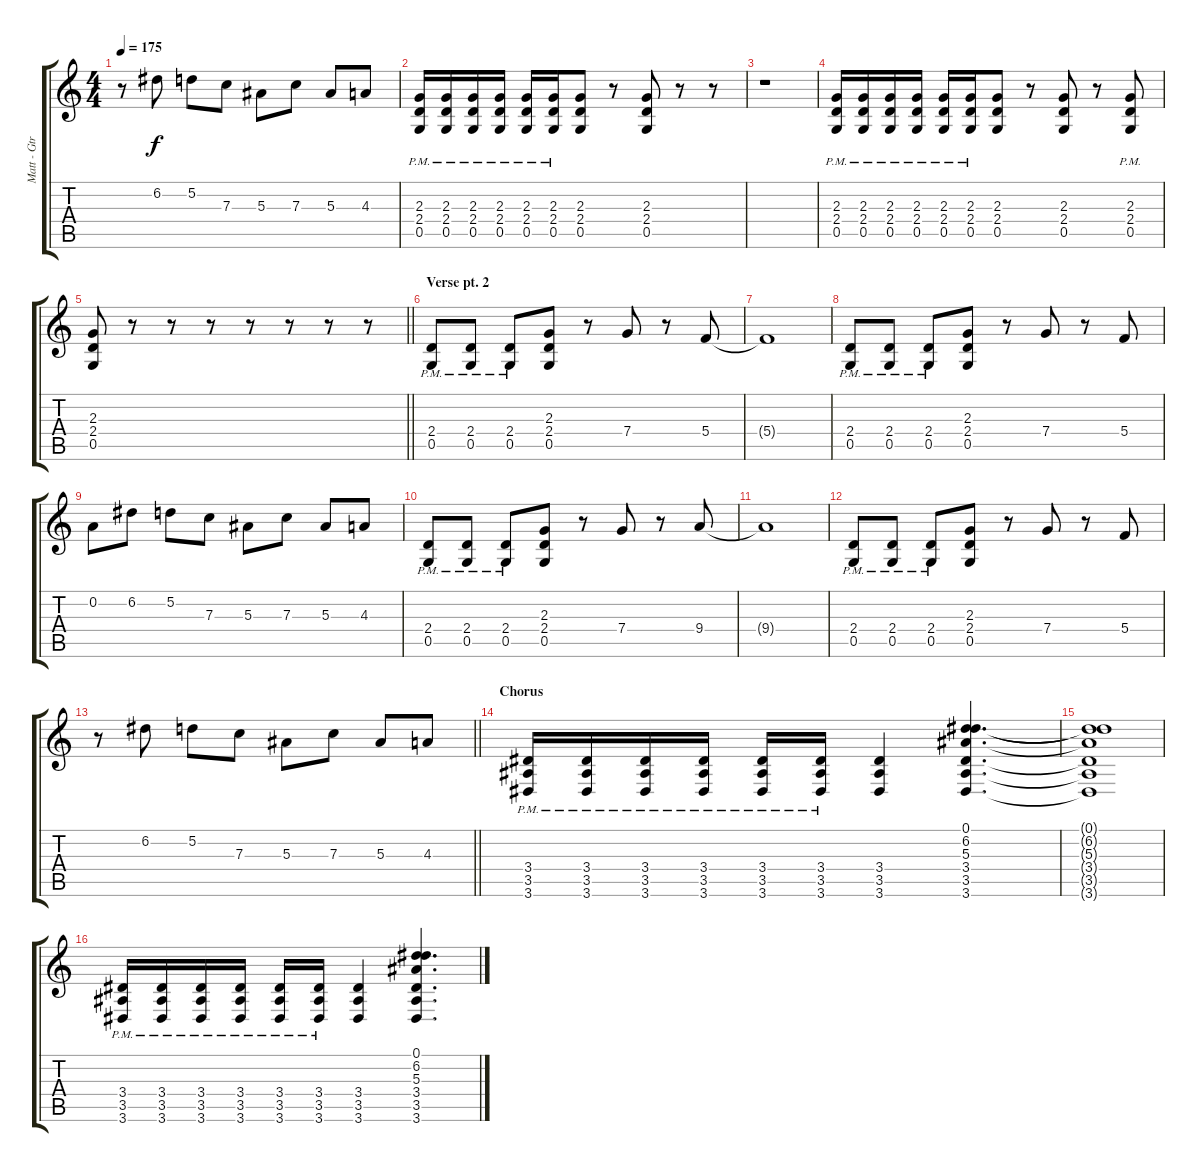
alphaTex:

\track ("Matt - Gtr. 1" "Matt - Gtr") {instrument distortionguitar}
\staff {score tabs}
\tuning (D4 A3 F3 C3 G2 C2) {hide}
\ts (4 4)
\tempo 175
\clef g2
\ks c
r.8{dy f} 6.2.8 5.2.8 7.3.8 5.3.8 7.3.8 5.3.8 4.3.8 |
(2.3{pm} 2.4{pm} 0.5{pm}).16{instrument distortionguitar} (2.3{pm} 2.4{pm} 0.5{pm}).16 (2.3{pm} 2.4{pm} 0.5{pm}).16 (2.3{pm} 2.4{pm} 0.5{pm}).16 (2.3{pm} 2.4{pm} 0.5{pm}).16 (2.3{pm} 2.4{pm} 0.5{pm}).16 (2.3 2.4 0.5).8 r.8 (2.3 2.4 0.5).8 r.8 r.8 |
r.1 |
(2.3{pm} 2.4{pm} 0.5{pm}).16 (2.3{pm} 2.4{pm} 0.5{pm}).16 (2.3{pm} 2.4{pm} 0.5{pm}).16 (2.3{pm} 2.4{pm} 0.5{pm}).16 (2.3{pm} 2.4{pm} 0.5{pm}).16 (2.3{pm} 2.4{pm} 0.5{pm}).16 (2.3 2.4 0.5).8 r.8 (2.3 2.4 0.5).8 r.8 (2.3{pm} 2.4{pm} 0.5{pm}).8 |
\barLineRight lightlight
(2.3 2.4 0.5).8 r.8 r.8 r.8 r.8 r.8 r.8 r.8 |
\section ("" "Verse pt. 2")
(2.4{pm} 0.5{pm}).8 (2.4{pm} 0.5{pm}).8 (2.4{pm} 0.5{pm}).8 (2.3 2.4 0.5).8 r.8 7.4.8 r.8 5.4.8 |
5.4{t}.1 |
(2.4{pm} 0.5{pm}).8 (2.4{pm} 0.5{pm}).8 (2.4{pm} 0.5{pm}).8 (2.3 2.4 0.5).8 r.8 7.4.8 r.8 5.4.8 |
0.2.8 6.2.8 5.2.8 7.3.8 5.3.8 7.3.8 5.3.8 4.3.8 |
(2.4{pm} 0.5{pm}).8 (2.4{pm} 0.5{pm}).8 (2.4{pm} 0.5{pm}).8 (2.3 2.4 0.5).8 r.8 7.4.8 r.8 9.4.8 |
9.4{t}.1 |
(2.4{pm} 0.5{pm}).8 (2.4{pm} 0.5{pm}).8 (2.4{pm} 0.5{pm}).8 (2.3 2.4 0.5).8 r.8 7.4.8 r.8 5.4.8 |
\barLineRight lightlight
r.8 6.2.8 5.2.8 7.3.8 5.3.8 7.3.8 5.3.8 4.3.8 |
\section ("" "Chorus")
(3.4{pm} 3.5{pm} 3.6{pm}).16 (3.4{pm} 3.5{pm} 3.6{pm}).16 (3.4{pm} 3.5{pm} 3.6{pm}).16 (3.4{pm} 3.5{pm} 3.6{pm}).16 (3.4{pm} 3.5{pm} 3.6{pm}).16 (3.4{pm} 3.5{pm} 3.6{pm}).16 (3.4 3.5 3.6).4 (0.1 6.2 5.3 3.4 3.5 3.6).4{d} |
(0.1{t} 6.2{t} 5.3{t} 3.4{t} 3.5{t} 3.6{t}).1 |
(3.4{pm} 3.5{pm} 3.6{pm}).16 (3.4{pm} 3.5{pm} 3.6{pm}).16 (3.4{pm} 3.5{pm} 3.6{pm}).16 (3.4{pm} 3.5{pm} 3.6{pm}).16 (3.4{pm} 3.5{pm} 3.6{pm}).16 (3.4{pm} 3.5{pm} 3.6{pm}).16 (3.4 3.5 3.6).4 (0.1 6.2 5.3 3.4 3.5 3.6).4{d}
